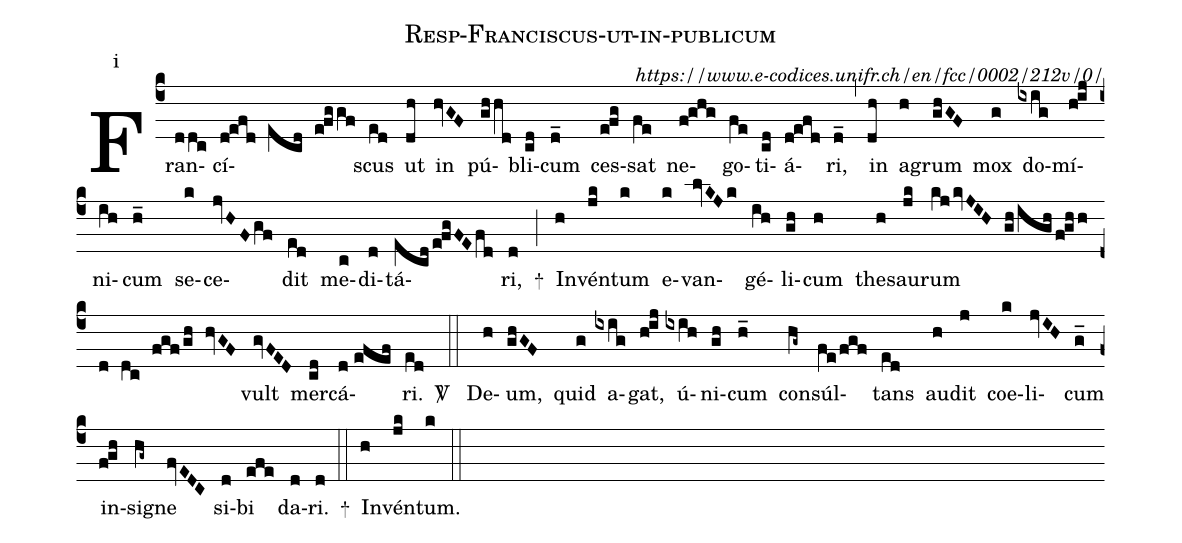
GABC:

name: Resp-Franciscus-ut-in-publicum;
commentary: https://www.e-codices.unifr.ch/en/fcc/0002/212v/0/;
annotation: i;
%%
(c4)
Fran(ddc)cí(d!efd ecd e!fggf)scus(ed) ut(dh) in(hvGF) pú(ghhd)bli(cd)cum(d_)
ces(e!fg)sat(fe) ne(f!ghg)go(fe)ti(cd)á(d!efd)ri,(d_) (,) in(dh) a(h)grum(ghGF) mox(g) do(ixig)mí(h!ij)ni(ih)cum(h_)
se(k)ce(jvHFgf)dit(ed) me(c)di(d)tá(ecd/e!fgFEfd)ri,(d) +(;)
In(h)vén(jk)tum(k) e(k)van(lvKJk)gé(ih)li(gh)cum(h) the(h)sau(jk)rum(kj/kvJIH gh/igh/f!ghh d dc fgf/gh hvGF) vult(gvFED) mer(cd)cá(d//efef)ri.(ed) <sp>V/</sp> (::)
De(h)um,(ghGF) quid(g) a(ixig)gat,(h!ij) ú(ixih)ni(gh)cum(h_) con(hg~)súl(fe/fgf)tans(ed) au(h)dit(j) coe(k)li(jvIH)cum(g_) in(f!gh)si(hg~)gne(fvEDC) si(d)bi(efe) da(d)ri.(d) +(::)
In(h)vén(jk)tum.(k) (::)
